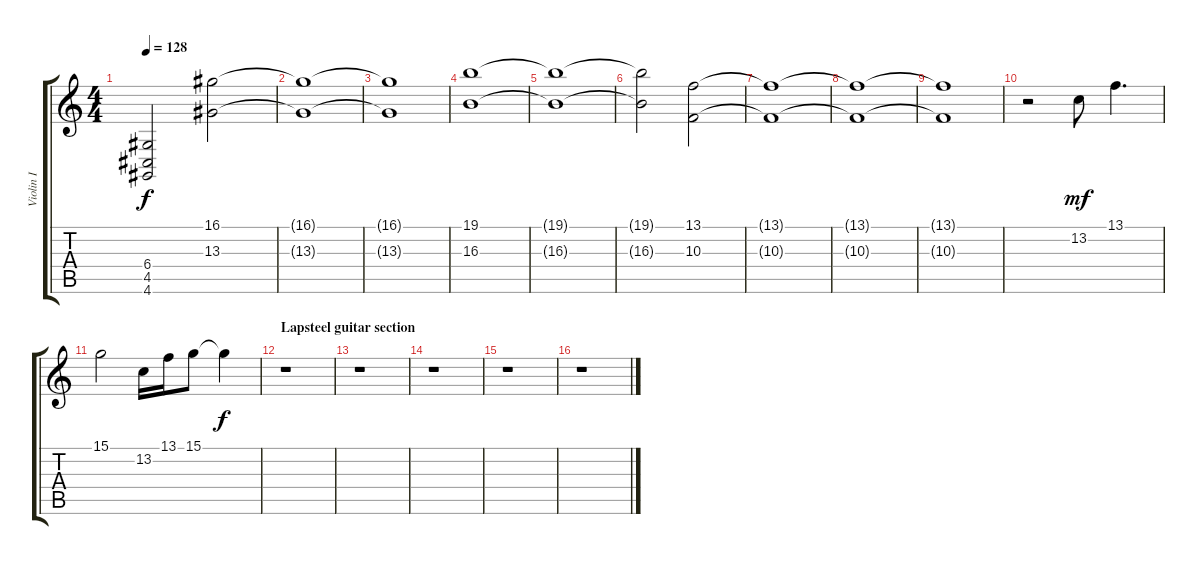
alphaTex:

\track ("Violin I" "Violin I") {instrument stringensemble1}
\staff {score tabs}
\tuning (E4 B3 G3 D3 A2 E2) {hide}
\ts (4 4)
\tempo 128
\clef g2
\ks c
(6.4{t} 4.5{t} 4.6{t}).2{dy f} (16.1 13.3).2 |
(16.1{t} 13.3{t}).1 |
(16.1{t} 13.3{t}).1 |
(19.1 16.3).1 |
(19.1{t} 16.3{t}).1 |
(19.1{t} 16.3{t}).2 (13.1 10.3).2 |
(13.1{t} 10.3{t}).1 |
(13.1{t} 10.3{t}).1 |
(13.1{t} 10.3{t}).1 |
r.2{volume 0} 13.2.8{dy mf volume 9 instrument recorder} 13.1.4{d} |
15.1.2 13.2.16 13.1.16 15.1.8 15.1{t}.4{dy f volume 13 instrument pad8sweep} |
\section ("" "Lapsteel guitar section")
r.1 |
r.1 |
r.1 |
r.1 |
r.1
